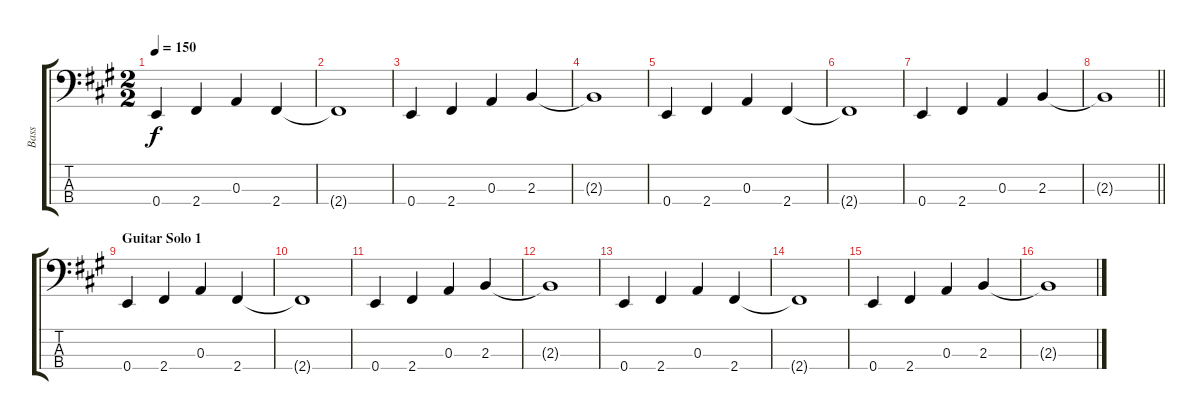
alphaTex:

\track ("Bass" "Bass") {instrument electricbassfinger}
\staff {score tabs}
\tuning (G2 D2 A1 E1) {hide}
\ts (2 2)
\tempo 150
\clef f4
\ks a
0.4.4{dy f} 2.4.4 0.3.4 2.4.4 |
2.4{t}.1 |
0.4.4 2.4.4 0.3.4 2.3.4 |
2.3{t}.1 |
0.4.4 2.4.4 0.3.4 2.4.4 |
2.4{t}.1 |
0.4.4 2.4.4 0.3.4 2.3.4 |
\barLineRight lightlight
2.3{t}.1 |
\section ("" "Guitar Solo 1")
0.4.4 2.4.4 0.3.4 2.4.4 |
2.4{t}.1 |
0.4.4 2.4.4 0.3.4 2.3.4 |
2.3{t}.1 |
0.4.4 2.4.4 0.3.4 2.4.4 |
2.4{t}.1 |
0.4.4 2.4.4 0.3.4 2.3.4 |
2.3{t}.1
